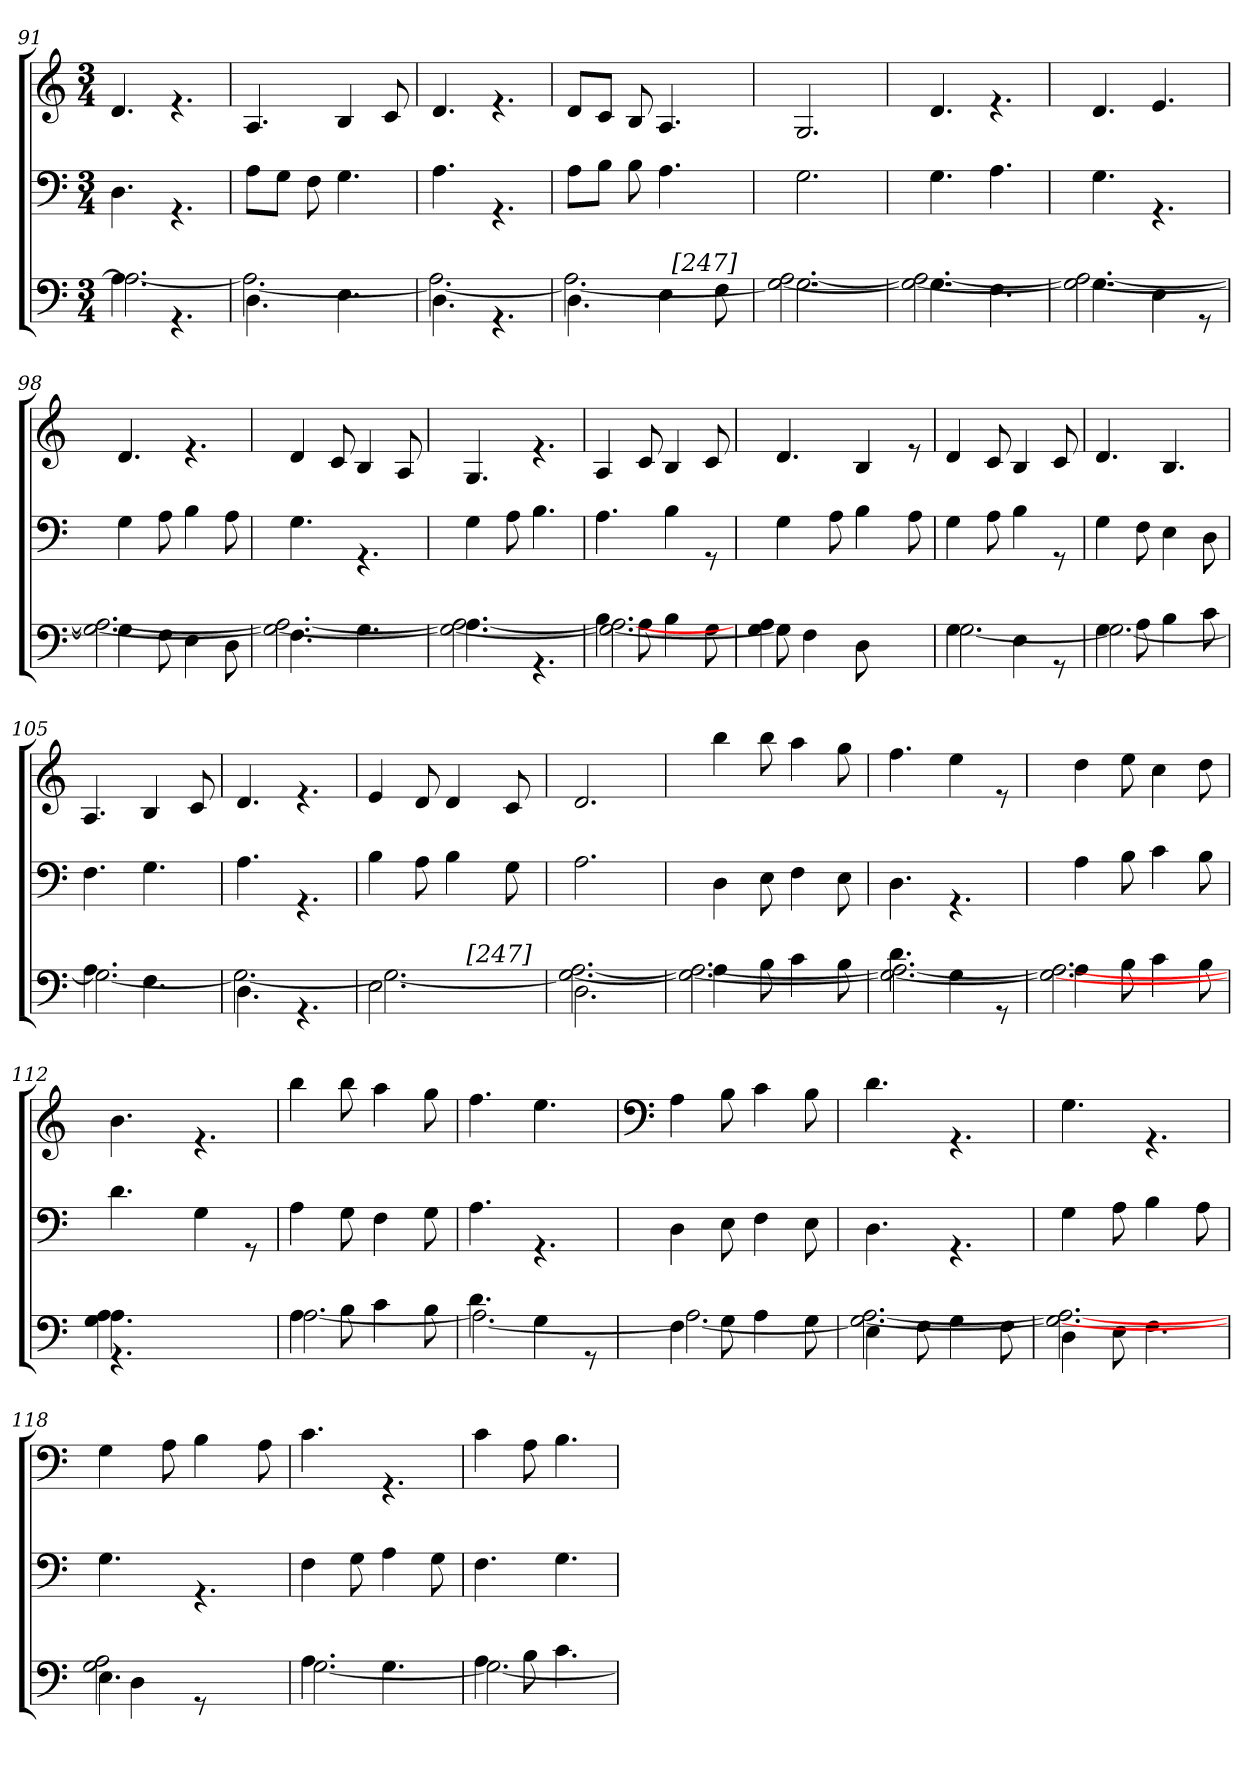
**kern	**kern	**kern
*part3	*part2	*part1
*staff3	*staff2	*staff1
*clefF4	*clefF4	*clefG2
*k[]	*k[]	*k[]
*C:	*C:	*C:
*M3/4	*M3/4	*M3/4
=91	=91	=91
*^	*	*
4.A\	2.A\_	4.D\	4.d/
4.rGG	.	4.rGG	4.re
=92	=92	=92	=92
4.D\	2.A\_	8A\L	4.A/
.	.	8G\J	.
.	.	8F\	.
4.E\	.	4.G\	4B/
.	.	.	8c/
=93	=93	=93	=93
4.D\	2.A\_	4.A\	4.d/
4.rGG	.	4.rGG	4.re
=94	=94	=94	=94
*	*^	*	*
4.D\	2.A\_	4ryy	8A\L	8d/L
.	.	.	8B\J	8c/J
.	.	8ryy	8B\	8B/
4E\	.	32ryy	4.A\	4.A/
!	!	!LO:TX:a:t=[247]	!	!
.	.	4ryy	.	.
8F\	.	.	.	.
.	.	16.ryy	.	.
*	*v	*v	*	*
!!LO:LB:g=z
=95	=95	=95	=95
2.G\	[>2.G\ 2.A\_	2.G\	2.G/
=96	=96	=96	=96
4.G\	2.G\_ 2.A\_	4.G\	4.d/
4.F\	.	4.A\	4.re
=97	=97	=97	=97
4.G\	2.G\_ 2.A\_	4.G\	4.d/
4E\	.	4.rGG	4.e/
8rGG	.	.	.
=98	=98	=98	=98
4G\	2.G\_ 2.A\_	4G\	4.d/
8F\	.	8A\	.
4E\	.	4B\	4.re
8D\	.	8A\	.
=99	=99	=99	=99
4.F\	2.G\_ 2.A\_	4.G\	4d/
.	.	.	8c/
4.G\	.	4.rGG	4B/
.	.	.	8A/
=100	=100	=100	=100
4.A\	2.G\_ 2.A\_	4G\	4.G/
.	.	8A\	.
4.rGG	.	4.B\	4.re
=101	=101	=101	=101
4B\	2.G\_ 2.A\_	4.A\	4A/
8A\	.	.	8c/
4B\	.	4B\	4B/
8G\	.	8rGG	8c/
!!LO:LB:g=z
=102	=102	=102	=102
*	*^	*	*
4G\	4G\ 4A\	8G\]	4G\	4.d/
.	.	4F\	.	.
4ryy	4ryy	.	8A\	.
.	.	8D\	4B\	4B/
4ryy	4ryy	4ryy	.	.
.	.	.	8A\	8re
*	*v	*v	*	*
=103	=103	=103	=103
4.G\	[>2.G\	4G\	4d/
.	.	8A\	8c/
4E\	.	4B\	4B/
8rGG	.	8rGG	8c/
=104	=104	=104	=104
4G\	2.G\_	4G\	4.d/
8A\	.	8F\	.
4B\	.	4E\	4.B/
8c\	.	8D\	.
=105	=105	=105	=105
4.A\	2.G\_	4.F\	4.A/
4.F\	.	4.G\	4B/
.	.	.	8c/
=106	=106	=106	=106
4.D\	2.G\_	4.A\	4.d/
4.rGG	.	4.rGG	4.re
=107	=107	=107	=107
*	*^	*	*
2.E\	2.G\_	4..ryy	4B\	4e/
.	.	.	8A\	8d/
.	.	.	4B\	4d/
!	!	!LO:TX:a:t=[247]	!	!
.	.	4ryy	.	.
.	.	.	8G\	8c/
.	.	16ryy	.	.
*	*v	*v	*	*
!!LO:LB:g=z
=108	=108	=108	=108
2.D\	2.G\_ [>2.A\	2.A\	2.d/
=109	=109	=109	=109
4A\	2.G\_ 2.A\_	4D\	4bb\
8B\	.	8E\	8bb\
4c\	.	4F\	4aa\
8B\	.	8E\	8gg\
=110	=110	=110	=110
4.d\	2.G\_ 2.A\_	4.D\	4.ff\
4G\	.	4.rGG	4ee\
8rGG	.	.	8re
=111	=111	=111	=111
4A\	2.G\_ 2.A\_	4A\	4dd\
8B\	.	8B\	8ee\
4c\	.	4c\	4cc\
8B\	.	8B\	8dd\
=112	=112	=112	=112
*	*^	*	*
4.A\	4G\ 4A\	4.rGG	4.d\	4.b\
.	4.ryy	.	.	.
4.ryy	.	4.ryy	4G\	4.re
.	8ryy	.	8rGG	.
*	*v	*v	*	*
=113	=113	=113	=113
4A\	[>2.A\	4A\	4bb\
8B\	.	8G\	8bb\
4c\	.	4F\	4aa\
8B\	.	8G\	8gg\
=114	=114	=114	=114
4.d\	2.A\_	4.A\	4.ff\
4G\	.	4.rGG	4.ee\
8rGG	.	.	.
!!LO:PB:g=z
=115	=115	=115	=115
*	*	*	*clefF4
4F\	2.A\_	4D\	4A\
8G\	.	8E\	8B\
4A\	.	4F\	4c\
8G\	.	8E\	8B\
=116	=116	=116	=116
4E\	[>2.G\ 2.A\_	4.D\	4.d\
8F\	.	.	.
4G\	.	4.rGG	4.rGG
8F\	.	.	.
=117	=117	=117	=117
4D\	2.G\_ 2.A\_	4G\	4.G\
8E\	.	8A\	.
4.F\	.	4B\	4.rGG
.	.	8A\	.
=118	=118	=118	=118
*	*^	*	*
4.E\	2G\ 2A\	8ryy	4.G\	4G\
.	.	4D\	.	.
.	.	.	.	8A\
4ryy	.	8rGG	4.rGG	4B\
.	4ryy	4ryy	.	.
8ryy	.	.	.	8A\
*	*v	*v	*	*
=119	=119	=119	=119
4.A\	[>2.G\	4F\	4.c\
.	.	8G\	.
4.G\	.	4A\	4.rGG
.	.	8G\	.
=120	=120	=120	=120
4A\	2.G\_	4.F\	4c\
8B\	.	.	8A\
4.c\	.	4.G\	4.B\
*v	*v	*	*
=	=	=
*-	*-	*-
